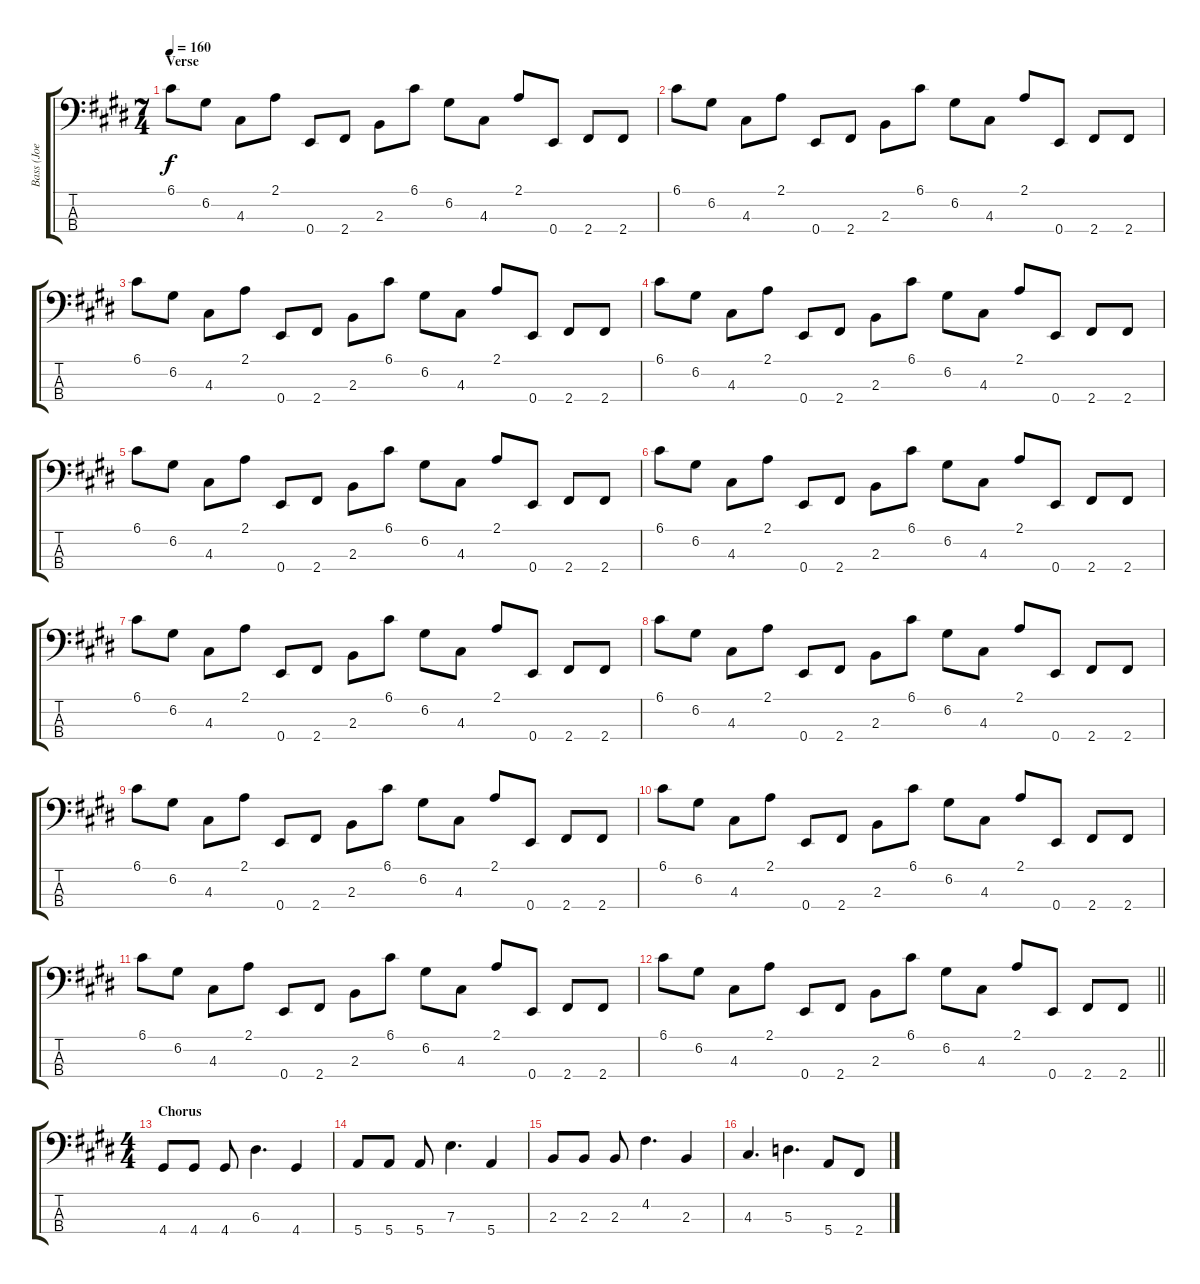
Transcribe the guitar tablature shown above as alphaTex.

\track ("Bass (Joe DiBiase)" "Bass (Joe ") {instrument electricbassfinger}
\staff {score tabs}
\tuning (G2 D2 A1 E1) {hide}
\ts (7 4)
\section ("" "Verse")
\tempo 160
\clef f4
\ks c#minor
6.1.8{dy f} 6.2.8 4.3.8 2.1.8 0.4.8 2.4.8 2.3.8 6.1.8 6.2.8 4.3.8 2.1.8 0.4.8 2.4.8 2.4.8 |
6.1.8 6.2.8 4.3.8 2.1.8 0.4.8 2.4.8 2.3.8 6.1.8 6.2.8 4.3.8 2.1.8 0.4.8 2.4.8 2.4.8 |
6.1.8 6.2.8 4.3.8 2.1.8 0.4.8 2.4.8 2.3.8 6.1.8 6.2.8 4.3.8 2.1.8 0.4.8 2.4.8 2.4.8 |
6.1.8 6.2.8 4.3.8 2.1.8 0.4.8 2.4.8 2.3.8 6.1.8 6.2.8 4.3.8 2.1.8 0.4.8 2.4.8 2.4.8 |
6.1.8 6.2.8 4.3.8 2.1.8 0.4.8 2.4.8 2.3.8 6.1.8 6.2.8 4.3.8 2.1.8 0.4.8 2.4.8 2.4.8 |
6.1.8 6.2.8 4.3.8 2.1.8 0.4.8 2.4.8 2.3.8 6.1.8 6.2.8 4.3.8 2.1.8 0.4.8 2.4.8 2.4.8 |
6.1.8 6.2.8 4.3.8 2.1.8 0.4.8 2.4.8 2.3.8 6.1.8 6.2.8 4.3.8 2.1.8 0.4.8 2.4.8 2.4.8 |
6.1.8 6.2.8 4.3.8 2.1.8 0.4.8 2.4.8 2.3.8 6.1.8 6.2.8 4.3.8 2.1.8 0.4.8 2.4.8 2.4.8 |
6.1.8 6.2.8 4.3.8 2.1.8 0.4.8 2.4.8 2.3.8 6.1.8 6.2.8 4.3.8 2.1.8 0.4.8 2.4.8 2.4.8 |
6.1.8 6.2.8 4.3.8 2.1.8 0.4.8 2.4.8 2.3.8 6.1.8 6.2.8 4.3.8 2.1.8 0.4.8 2.4.8 2.4.8 |
6.1.8 6.2.8 4.3.8 2.1.8 0.4.8 2.4.8 2.3.8 6.1.8 6.2.8 4.3.8 2.1.8 0.4.8 2.4.8 2.4.8 |
\barLineRight lightlight
6.1.8 6.2.8 4.3.8 2.1.8 0.4.8 2.4.8 2.3.8 6.1.8 6.2.8 4.3.8 2.1.8 0.4.8 2.4.8 2.4.8 |
\ts (4 4)
\section ("" "Chorus")
4.4.8 4.4.8 4.4.8 6.3.4{d} 4.4.4 |
5.4.8 5.4.8 5.4.8 7.3.4{d} 5.4.4 |
2.3.8 2.3.8 2.3.8 4.2.4{d} 2.3.4 |
4.3.4{d} 5.3.4{d} 5.4.8 2.4.8
